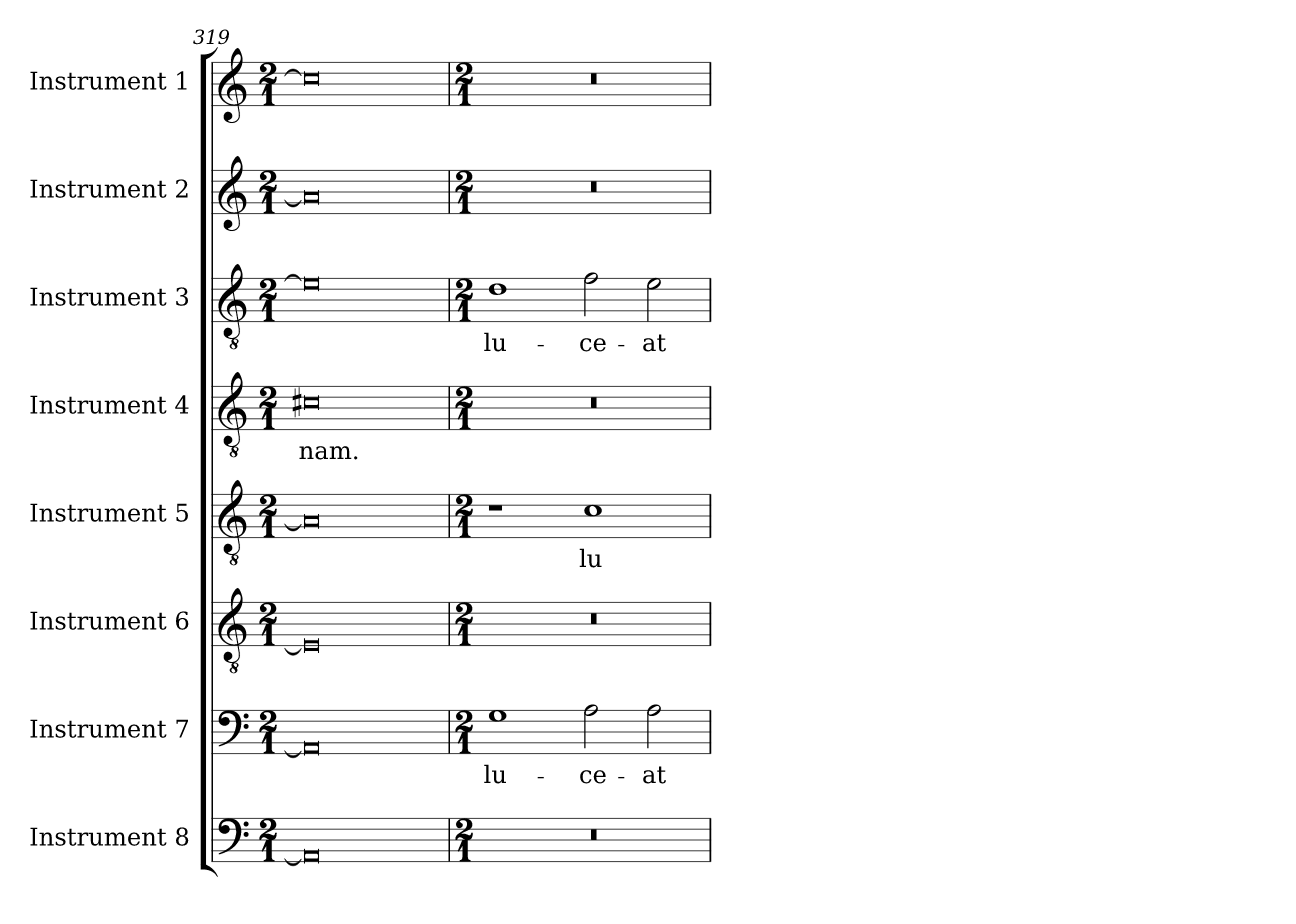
**kern	**text	**kern	**text	**kern	**text	**kern	**text	**kern	**text	**kern	**text	**kern	**text	**kern	**text
*part8	*part8	*part7	*part7	*part6	*part6	*part5	*part5	*part4	*part4	*part3	*part3	*part2	*part2	*part1	*part1
*staff8	*staff8	*staff7	*staff7	*staff6	*staff6	*staff5	*staff5	*staff4	*staff4	*staff3	*staff3	*staff2	*staff2	*staff1	*staff1
*I"Instrument 8	*	*I"Instrument 7	*	*I"Instrument 6	*	*I"Instrument 5	*	*I"Instrument 4	*	*I"Instrument 3	*	*I"Instrument 2	*	*I"Instrument 1	*
*clefF4	*	*clefF4	*	*clefGv2	*	*clefGv2	*	*clefGv2	*	*clefGv2	*	*clefG2	*	*clefG2	*
*k[]	*	*k[]	*	*k[]	*	*k[]	*	*k[]	*	*k[]	*	*k[]	*	*k[]	*
*C:	*	*C:	*	*C:	*	*C:	*	*C:	*	*C:	*	*C:	*	*C:	*
*M2/1	*	*M2/1	*	*M2/1	*	*M2/1	*	*M2/1	*	*M2/1	*	*M2/1	*	*M2/1	*
=319	=319	=319	=319	=319	=319	=319	=319	=319	=319	=319	=319	=319	=319	=319	=319
!	!LO:LY:b:cj	!	!LO:LY:b:cj	!	!LO:LY:b:cj	!	!LO:LY:b:cj	!	!LO:LY:b:cj	!	!LO:LY:b:cj	!	!LO:LY:b:cj	!	!LO:LY:b:cj
0AA]	.	0AA]	.	0E]	.	0A]	.	0c#X	-nam.	0e]	.	0a]	.	0cc#]	.
!!LO:PB:g=z
=320!	=320!	=320!	=320!	=320!	=320!	=320!	=320!	=320!	=320!	=320!	=320!	=320!	=320!	=320!	=320!
*M2/1	*	*M2/1	*	*M2/1	*	*M2/1	*	*M2/1	*	*M2/1	*	*M2/1	*	*M2/1	*
!	!	!	!LO:LY:b:cj	!	!	!	!	!	!	!	!LO:LY:b:cj	!	!	!	!
0r	.	1G	lu-	0r	.	1r	.	0r	.	1d	lu-	0r	.	0r	.
!	!	!	!LO:LY:b:cj	!	!	!	!LO:LY:b:cj	!	!	!	!LO:LY:b:cj	!	!	!	!
.	.	2A\	-ce-	.	.	1c	lu-	.	.	2f\	-ce-	.	.	.	.
!	!	!	!LO:LY:b:cj	!	!	!	!	!	!	!	!LO:LY:b:cj	!	!	!	!
.	.	2A\	-at	.	.	.	.	.	.	2e\	-at	.	.	.	.
=	=	=	=	=	=	=	=	=	=	=	=	=	=	=	=
*-	*-	*-	*-	*-	*-	*-	*-	*-	*-	*-	*-	*-	*-	*-	*-
